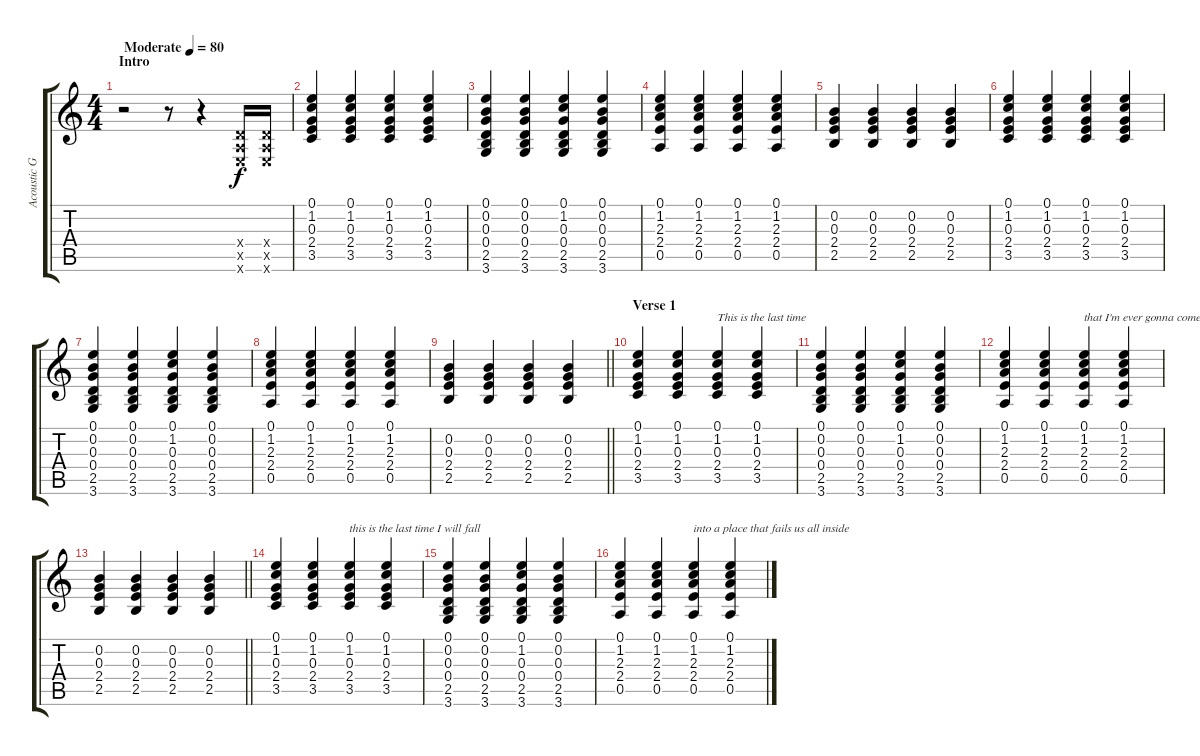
\track ("Acoustic Guitar" "Acoustic G") {instrument acousticguitarsteel}
\staff {score tabs}
\tuning (E4 B3 G3 D3 A2 E2) {hide}
\ts (4 4)
\section ("" "Intro")
\tempo (80 "Moderate")
\clef g2
\ks c
r.2{dy f instrument acousticguitarsteel} r.8 r.4 (0.4{x} 0.5{x} 0.6{x}).16 (0.4{x} 0.5{x} 0.6{x}).16 |
(0.1 1.2 0.3 2.4 3.5).4 (0.1 1.2 0.3 2.4 3.5).4 (0.1 1.2 0.3 2.4 3.5).4 (0.1 1.2 0.3 2.4 3.5).4 |
(0.1 0.2 0.3 0.4 2.5 3.6).4 (0.1 0.2 0.3 0.4 2.5 3.6).4 (0.1 1.2 0.3 0.4 2.5 3.6).4 (0.1 0.2 0.3 0.4 2.5 3.6).4 |
(0.1 1.2 2.3 2.4 0.5).4 (0.1 1.2 2.3 2.4 0.5).4 (0.1 1.2 2.3 2.4 0.5).4 (0.1 1.2 2.3 2.4 0.5).4 |
(0.2 0.3 2.4 2.5).4 (0.2 0.3 2.4 2.5).4 (0.2 0.3 2.4 2.5).4 (0.2 0.3 2.4 2.5).4 |
(0.1 1.2 0.3 2.4 3.5).4 (0.1 1.2 0.3 2.4 3.5).4 (0.1 1.2 0.3 2.4 3.5).4 (0.1 1.2 0.3 2.4 3.5).4 |
(0.1 0.2 0.3 0.4 2.5 3.6).4 (0.1 0.2 0.3 0.4 2.5 3.6).4 (0.1 1.2 0.3 0.4 2.5 3.6).4 (0.1 0.2 0.3 0.4 2.5 3.6).4 |
(0.1 1.2 2.3 2.4 0.5).4 (0.1 1.2 2.3 2.4 0.5).4 (0.1 1.2 2.3 2.4 0.5).4 (0.1 1.2 2.3 2.4 0.5).4 |
\barLineRight lightlight
(0.2 0.3 2.4 2.5).4 (0.2 0.3 2.4 2.5).4 (0.2 0.3 2.4 2.5).4 (0.2 0.3 2.4 2.5).4 |
\section ("" "Verse 1")
(0.1 1.2 0.3 2.4 3.5).4 (0.1 1.2 0.3 2.4 3.5).4 (0.1 1.2 0.3 2.4 3.5).4{txt "This is the last time"} (0.1 1.2 0.3 2.4 3.5).4 |
(0.1 0.2 0.3 0.4 2.5 3.6).4 (0.1 0.2 0.3 0.4 2.5 3.6).4 (0.1 1.2 0.3 0.4 2.5 3.6).4 (0.1 0.2 0.3 0.4 2.5 3.6).4 |
(0.1 1.2 2.3 2.4 0.5).4 (0.1 1.2 2.3 2.4 0.5).4 (0.1 1.2 2.3 2.4 0.5).4{txt "that I'm ever gonna come here tonight"} (0.1 1.2 2.3 2.4 0.5).4 |
\barLineRight lightlight
(0.2 0.3 2.4 2.5).4 (0.2 0.3 2.4 2.5).4 (0.2 0.3 2.4 2.5).4 (0.2 0.3 2.4 2.5).4 |
(0.1 1.2 0.3 2.4 3.5).4 (0.1 1.2 0.3 2.4 3.5).4 (0.1 1.2 0.3 2.4 3.5).4{txt "this is the last time I will fall "} (0.1 1.2 0.3 2.4 3.5).4 |
(0.1 0.2 0.3 0.4 2.5 3.6).4 (0.1 0.2 0.3 0.4 2.5 3.6).4 (0.1 1.2 0.3 0.4 2.5 3.6).4 (0.1 0.2 0.3 0.4 2.5 3.6).4 |
(0.1 1.2 2.3 2.4 0.5).4 (0.1 1.2 2.3 2.4 0.5).4 (0.1 1.2 2.3 2.4 0.5).4{txt "into a place that fails us all inside"} (0.1 1.2 2.3 2.4 0.5).4
